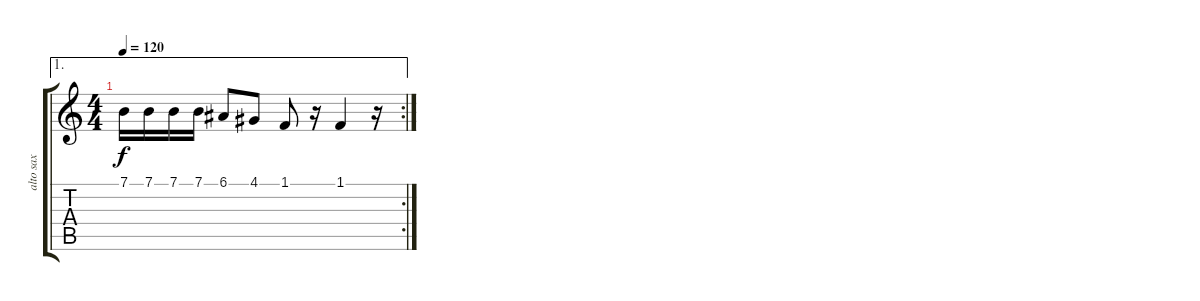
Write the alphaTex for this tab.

\track ("alto sax" "alto sax") {instrument altosax}
\staff {score tabs}
\tuning (E4 B3 G3 D3 A2 E2) {hide}
\ae 1
\rc 2
\ts (4 4)
\tempo 120
\clef g2
\ks c
7.1.16{dy f} 7.1.16 7.1.16 7.1.16 6.1.8 4.1.8 1.1.8 r.16 1.1.4 r.16
